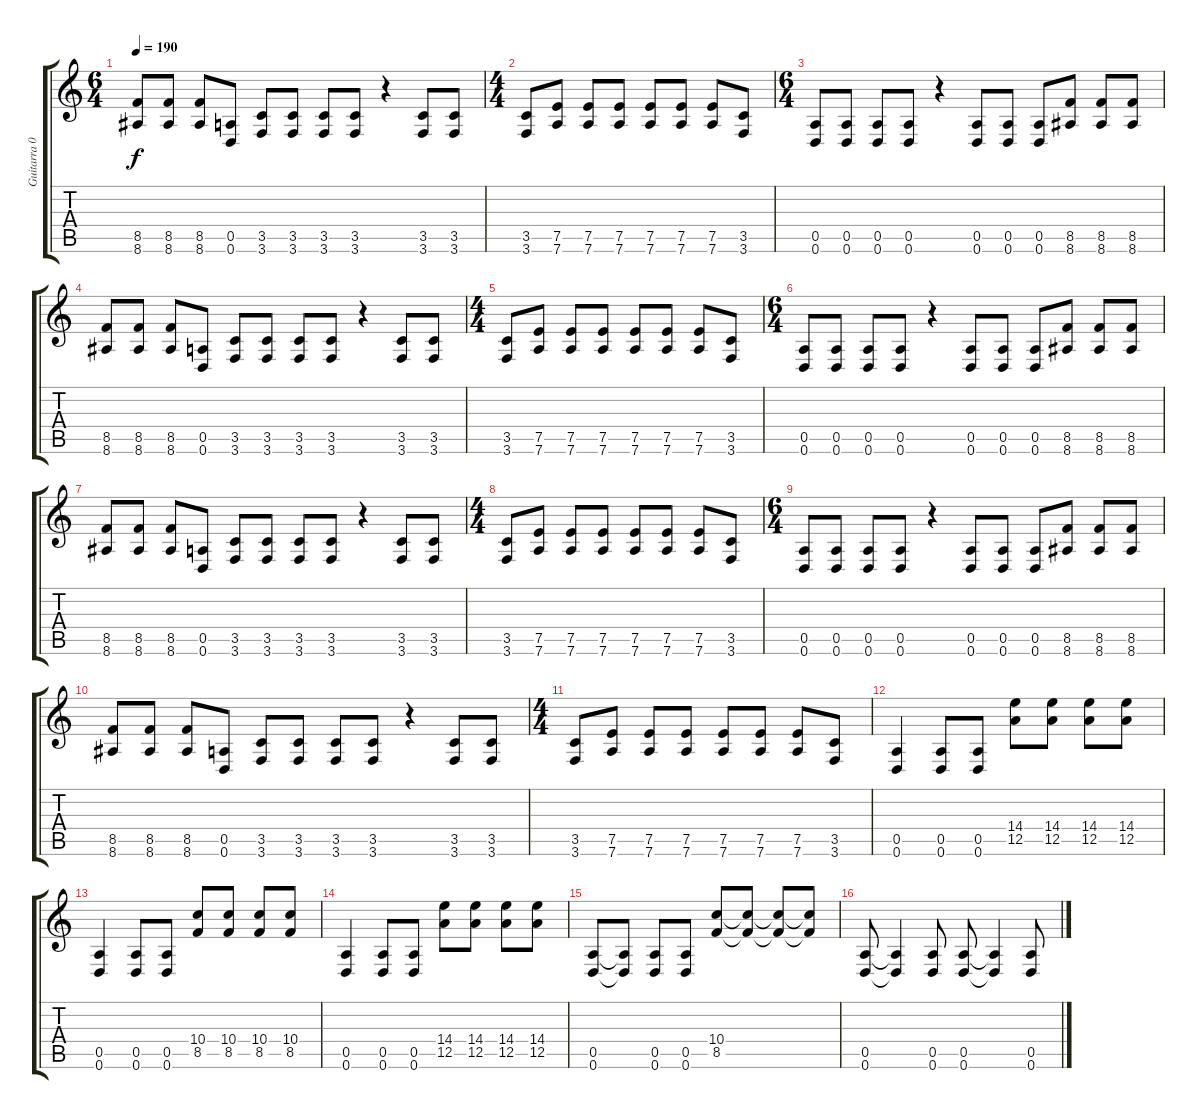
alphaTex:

\track ("Guitarra 02" "Guitarra 0") {instrument overdrivenguitar}
\staff {score tabs}
\tuning (E4 B3 G3 D3 A2 D2) {hide}
\ts (6 4)
\tempo 190
\clef g2
\ks c
(8.5 8.6).8{dy f} (8.5 8.6).8 (8.5 8.6).8 (0.5 0.6).8 (3.5 3.6).8 (3.5 3.6).8 (3.5 3.6).8 (3.5 3.6).8 r.4 (3.5 3.6).8 (3.5 3.6).8 |
\ts (4 4)
(3.5 3.6).8 (7.5 7.6).8 (7.5 7.6).8 (7.5 7.6).8 (7.5 7.6).8 (7.5 7.6).8 (7.5 7.6).8 (3.5 3.6).8 |
\ts (6 4)
(0.5 0.6).8 (0.5 0.6).8 (0.5 0.6).8 (0.5 0.6).8 r.4 (0.5 0.6).8 (0.5 0.6).8 (0.5 0.6).8 (8.5 8.6).8 (8.5 8.6).8 (8.5 8.6).8 |
(8.5 8.6).8 (8.5 8.6).8 (8.5 8.6).8 (0.5 0.6).8 (3.5 3.6).8 (3.5 3.6).8 (3.5 3.6).8 (3.5 3.6).8 r.4 (3.5 3.6).8 (3.5 3.6).8 |
\ts (4 4)
(3.5 3.6).8 (7.5 7.6).8 (7.5 7.6).8 (7.5 7.6).8 (7.5 7.6).8 (7.5 7.6).8 (7.5 7.6).8 (3.5 3.6).8 |
\ts (6 4)
(0.5 0.6).8 (0.5 0.6).8 (0.5 0.6).8 (0.5 0.6).8 r.4 (0.5 0.6).8 (0.5 0.6).8 (0.5 0.6).8 (8.5 8.6).8 (8.5 8.6).8 (8.5 8.6).8 |
(8.5 8.6).8 (8.5 8.6).8 (8.5 8.6).8 (0.5 0.6).8 (3.5 3.6).8 (3.5 3.6).8 (3.5 3.6).8 (3.5 3.6).8 r.4 (3.5 3.6).8 (3.5 3.6).8 |
\ts (4 4)
(3.5 3.6).8 (7.5 7.6).8 (7.5 7.6).8 (7.5 7.6).8 (7.5 7.6).8 (7.5 7.6).8 (7.5 7.6).8 (3.5 3.6).8 |
\ts (6 4)
(0.5 0.6).8 (0.5 0.6).8 (0.5 0.6).8 (0.5 0.6).8 r.4 (0.5 0.6).8 (0.5 0.6).8 (0.5 0.6).8 (8.5 8.6).8 (8.5 8.6).8 (8.5 8.6).8 |
(8.5 8.6).8 (8.5 8.6).8 (8.5 8.6).8 (0.5 0.6).8 (3.5 3.6).8 (3.5 3.6).8 (3.5 3.6).8 (3.5 3.6).8 r.4 (3.5 3.6).8 (3.5 3.6).8 |
\ts (4 4)
(3.5 3.6).8 (7.5 7.6).8 (7.5 7.6).8 (7.5 7.6).8 (7.5 7.6).8 (7.5 7.6).8 (7.5 7.6).8 (3.5 3.6).8 |
(0.5 0.6).4 (0.5 0.6).8 (0.5 0.6).8 (14.4 12.5).8 (14.4 12.5).8 (14.4 12.5).8 (14.4 12.5).8 |
(0.5 0.6).4 (0.5 0.6).8 (0.5 0.6).8 (10.4 8.5).8 (10.4 8.5).8 (10.4 8.5).8 (10.4 8.5).8 |
(0.5 0.6).4 (0.5 0.6).8 (0.5 0.6).8 (14.4 12.5).8 (14.4 12.5).8 (14.4 12.5).8 (14.4 12.5).8 |
(0.5 0.6).8 (0.5{t} 0.6{t}).8 (0.5 0.6).8 (0.5 0.6).8 (10.4 8.5).8 (10.4{t} 8.5{t}).8 (10.4{t} 8.5{t}).8 (10.4{t} 8.5{t}).8 |
(0.5 0.6).8 (0.5{t} 0.6{t}).4 (0.5 0.6).8 (0.5 0.6).8 (0.5{t} 0.6{t}).4 (0.5 0.6).8
